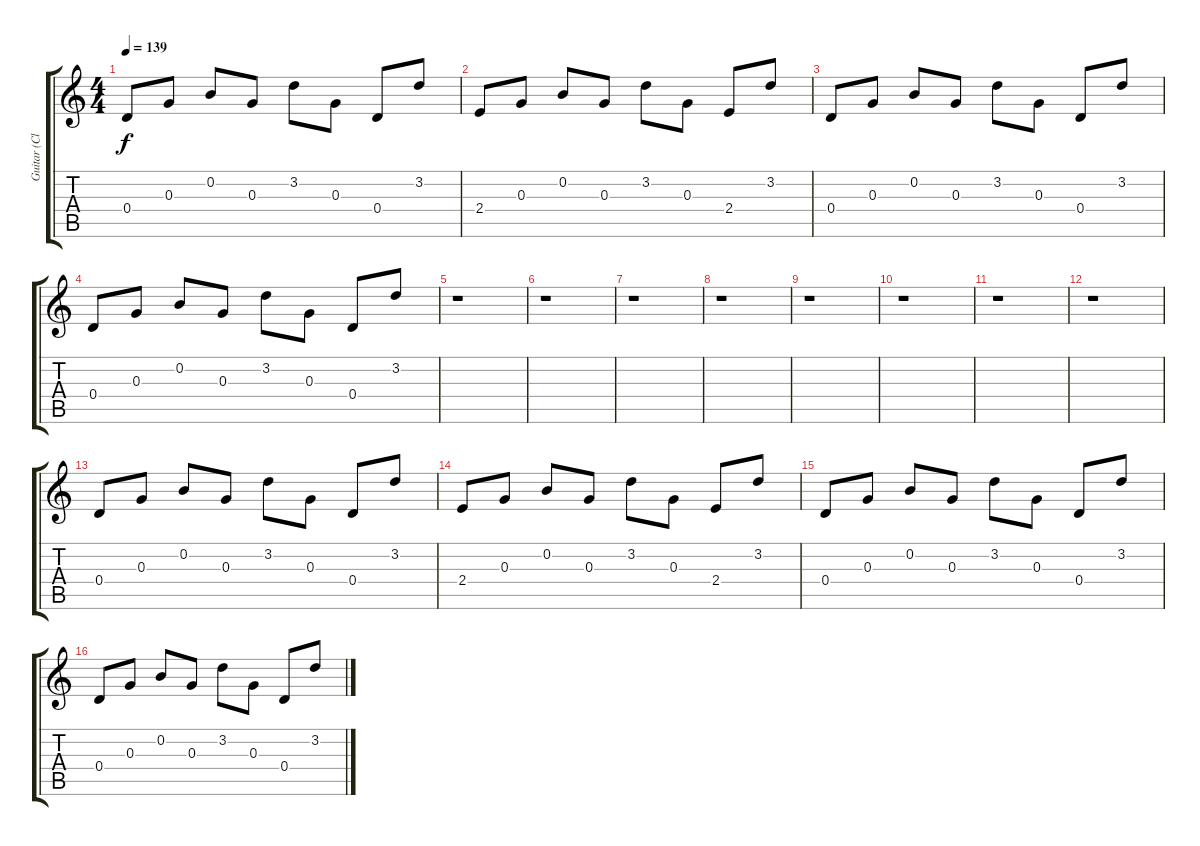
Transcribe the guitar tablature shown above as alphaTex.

\track ("Guitar (Clean Double)" "Guitar (Cl") {instrument electricguitarclean}
\staff {score tabs}
\tuning (E4 B3 G3 D3 A2 D2) {hide}
\ts (4 4)
\tempo 139
\clef g2
\ks c
0.4.8{dy f} 0.3.8 0.2.8 0.3.8 3.2.8 0.3.8 0.4.8 3.2.8 |
2.4.8 0.3.8 0.2.8 0.3.8 3.2.8 0.3.8 2.4.8 3.2.8 |
0.4.8 0.3.8 0.2.8 0.3.8 3.2.8 0.3.8 0.4.8 3.2.8 |
0.4.8 0.3.8 0.2.8 0.3.8 3.2.8 0.3.8 0.4.8 3.2.8 |
r.1 |
r.1 |
r.1 |
r.1 |
r.1 |
r.1 |
r.1 |
r.1 |
0.4.8 0.3.8 0.2.8 0.3.8 3.2.8 0.3.8 0.4.8 3.2.8 |
2.4.8 0.3.8 0.2.8 0.3.8 3.2.8 0.3.8 2.4.8 3.2.8 |
0.4.8 0.3.8 0.2.8 0.3.8 3.2.8 0.3.8 0.4.8 3.2.8 |
0.4.8 0.3.8 0.2.8 0.3.8 3.2.8 0.3.8 0.4.8 3.2.8
